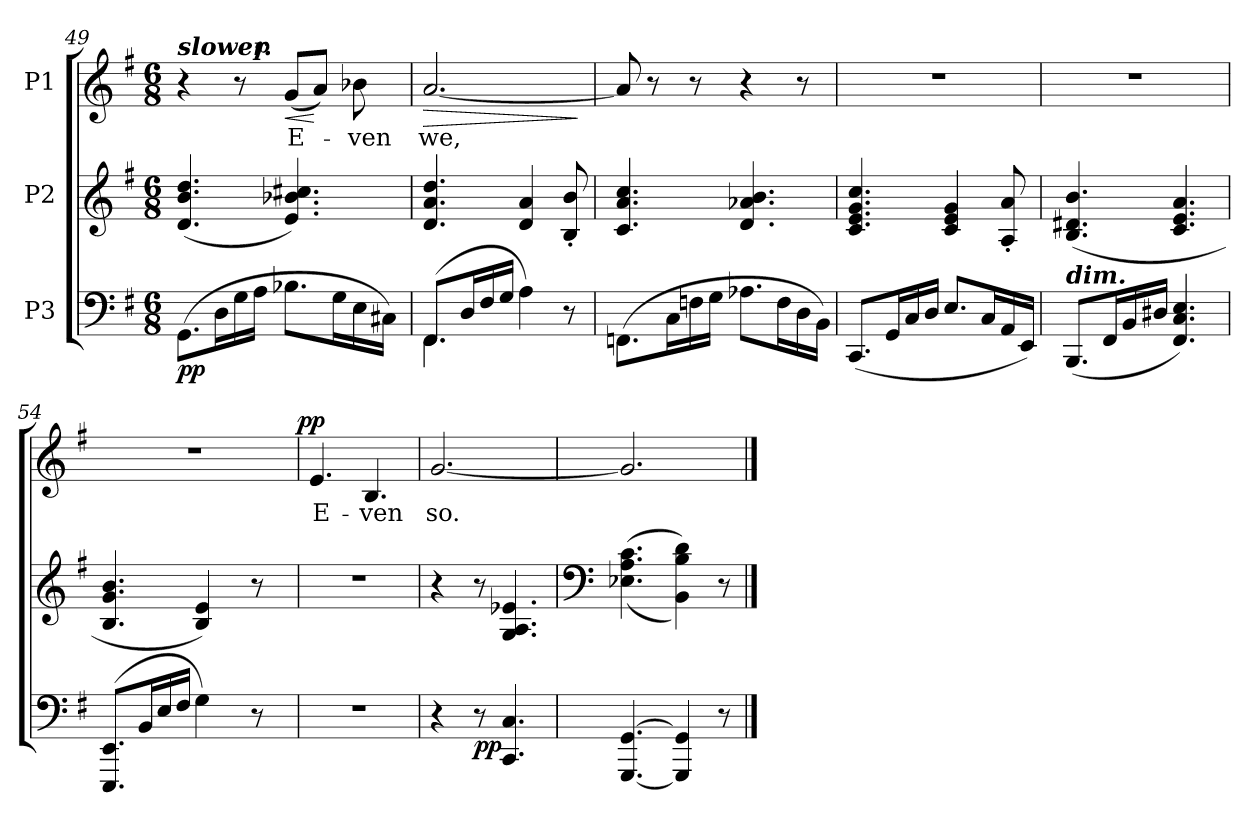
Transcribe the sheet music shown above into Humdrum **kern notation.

**kern	**dynam	**kern	**kern	**text	**dynam
*part3	*part3	*part2	*part1	*part1	*part1
*staff3	*staff3	*staff2	*staff1	*staff1	*staff1
*I"P3	*	*I"P2	*I"P1	*	*
*clefF4	*	*clefG2	*clefG2	*	*
*k[f#]	*	*k[f#]	*k[f#]	*	*
*e:	*	*e:	*e:	*	*
*M6/8	*	*M6/8	*M6/8	*	*
=49	=49	=49	=49	=49	=49
*	*	*	*^	*	*
!	!	!	!LO:TX:a:Bi:t=slower.	!	!	!
(8.GGi\L	pp	(4.di/ 4.bi 4.ddi	4r	4ryy	.	.
16Di\L	.	.	.	.	.	.
16Gi\	.	.	8r	16ryy	.	.
16Ai\JJ	.	.	.	1024ryy	.	.
.	.	.	.	4ryy	.	p
!	!	!	!	!	!LO:LY:b:color=#000000	!LO:HP:b
8.B-Xi\L	.	4.ei/ 4.b-Xi 4.cc#Xi)	(8gi/L	.	E-	<
.	.	.	8ai/J)	.	.	[
16Gi\L	.	.	.	.	.	.
.	.	.	.	8ryy	.	.
!	!	!	!	!	!LO:LY:b:color=#000000	!
16Ei\	.	.	8b-Xi\	.	-ven	.
16C#Xi\JJ)	.	.	.	.	.	.
.	.	.	.	32ryy	.	.
.	.	.	.	64ryy	.	.
.	.	.	.	128...ryy	.	.
*	*	*	*v	*v	*	*
!!LO:LB:g=z
=50	=50	=50	=50	=50	=50
*^	*	*	*	*	*
*	*	*	*	*^	*	*
!	!	!	!	!	!	!LO:LY:b:color=#000000	!LO:HP:b
*	*	*	*	*v	*v	*	*
(8.FF#i/L	4.FF#i\	.	4.di/ 4.ai 4.ddi	[2.ai/	we,	>
16Di/L	.	.	.	.	.	.
16F#i/	.	.	.	.	.	.
16Gi/JJ	.	.	.	.	.	.
4Ai\)	4.ryy	.	4di/ 4ai	.	.	.
8r	.	.	8Bi/' 8bi'	.	.	.
*v	*v	*	*	*	*	*
.	.	.	.	.	]
=51	=51	=51	=51	=51	=51
(8.FFni\L	.	4.ci/ 4.ai 4.cci	8ai/]	.	.
.	.	.	8r	.	.
16Ci\L	.	.	.	.	.
16Fni\	.	.	8r	.	.
16Gi\JJ	.	.	.	.	.
8.A-Xi\L	.	4.di/ 4.a-Xi 4.bi	4r	.	.
16Fi\L	.	.	.	.	.
16Di\	.	.	8r	.	.
16BBi\JJ)	.	.	.	.	.
=52	=52	=52	=52	=52	=52
!	!	!	!LO:N:vis=1	!	!
(8.CCi/L	.	4.ci/ 4.ei 4.gi 4.cci	2.r	.	.
16GGi/L	.	.	.	.	.
16Ci/	.	.	.	.	.
16Di/JJ	.	.	.	.	.
8.Ei/L	.	4ci/ 4ei 4gi	.	.	.
16Ci/L	.	.	.	.	.
16AAi/	.	8Ai/' 8ai'	.	.	.
16EEi/JJ)	.	.	.	.	.
!!LO:LB:g=z
=53	=53	=53	=53	=53	=53
!LO:TX:a:Bi:t=dim.	!	!	!	!	!
!	!	!	!LO:N:vis=1	!	!
(8.BBBi/L	.	(4.Bi/ 4.d#Xi 4.bi	2.r	.	.
16FF#i/L	.	.	.	.	.
16BBi/	.	.	.	.	.
16D#Xi/JJ	.	.	.	.	.
4.FF#i/ 4.Ci 4.Ei)	.	4.ci/ 4.ei 4.ai	.	.	.
=54	=54	=54	=54	=54	=54
!	!	!	!LO:N:vis=1	!	!
*	*	*	*^	*	*
(8.EEEi/ 8.EEiL	.	4.Bi/ 4.gi 4.bi	2.r	2ryy	.	.
16BBi/L	.	.	.	.	.	.
16Ei/	.	.	.	.	.	.
16F#i/JJ	.	.	.	.	.	.
4Gi\)	.	4Bi/ 4ei)	.	.	.	.
.	.	.	.	8ryy	.	.
8r	.	8r	.	16ryy	.	.
.	.	.	.	32ryy	.	.
.	.	.	.	64ryy	.	.
.	.	.	.	128...ryy	.	.
.	.	.	.	1024ryy	.	pp
=55	=55	=55	=55	=55	=55	=55
!LO:N:vis=1	!	!LO:N:vis=1	!	!	!	!
*	*	*	*v	*v	*	*
*	*	*	*^	*	*
!	!	!	!	!	!LO:LY:b:color=#000000	!
*	*	*	*v	*v	*	*
2.r	.	2.r	4.ei/	E-	.
!	!	!	!	!LO:LY:b:color=#000000	!
.	.	.	4.Bi/	-ven	.
=56	=56	=56	=56	=56	=56
!	!	!	!	!LO:LY:b:color=#000000	!
4r	.	4r	[2.gi/	so.	.
8r	pp	8r	.	.	.
4.CCi/ 4.Ci	.	4.Gi/ 4.Ai 4.e-Xi	.	.	.
=57	=57	=57	=57	=57	=57
*	*	*clefF4	*	*	*
[4.GGGi/ [4.GGi	.	((4.E-Xi\ 4.Ai 4.ci	2.gi/]	.	.
4GGGi/] 4GGi]	.	4BBi\ 4Bi 4di))	.	.	.
8r	.	8r	.	.	.
==	==	==	==	==	==
*-	*-	*-	*-	*-	*-
